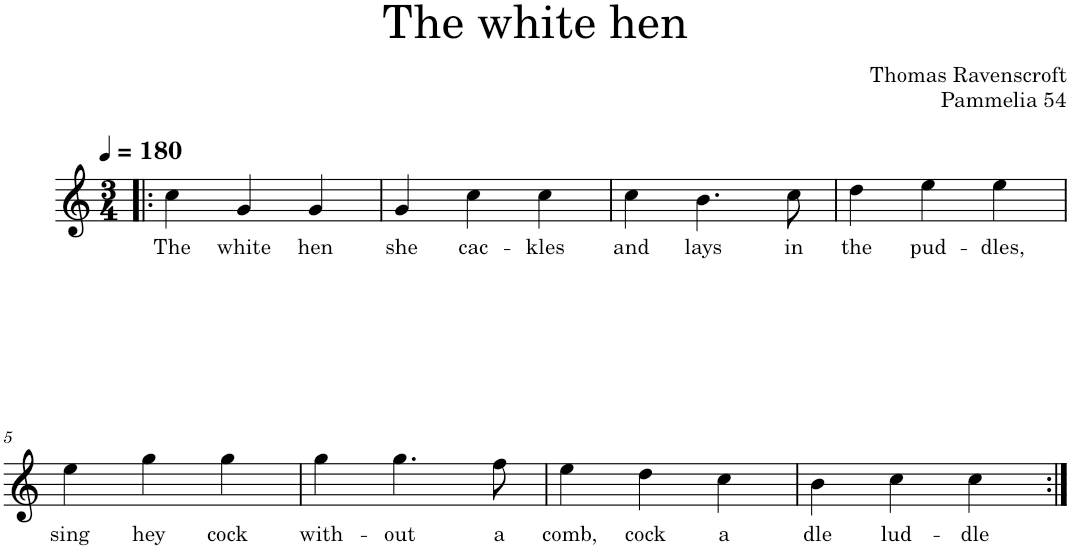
**kern	**text
*part1	*part1
*staff1	*staff1
*I"Voice	*
*I'Vo.	*
*clefG2	*
*k[]	*
*M3/4	*
*MM180	*
=1!|:	=1!|:
!	!LO:LY:b
4cc\	The
!	!LO:LY:b
4g/	white
!	!LO:LY:b
4g/	hen
=2	=2
!	!LO:LY:b
4g/	she
!	!LO:LY:b
4cc\	cac-
!	!LO:LY:b
4cc\	-kles
=3	=3
!	!LO:LY:b
4cc\	and
!	!LO:LY:b
4.b\	lays
!	!LO:LY:b
8cc\	in
=4	=4
!	!LO:LY:b
4dd\	the
!	!LO:LY:b
4ee\	pud-
!	!LO:LY:b
4ee\	-dles,
!!LO:LB:g=z
=5	=5
!	!LO:LY:b
4ee\	sing
!	!LO:LY:b
4gg\	hey
!	!LO:LY:b
4gg\	cock
=6	=6
!	!LO:LY:b
4gg\	with-
!	!LO:LY:b
4.gg\	-out
!	!LO:LY:b
8ff\	a
=7	=7
!	!LO:LY:b
4ee\	comb,
!	!LO:LY:b
4dd\	cock
!	!LO:LY:b
4cc\	a
=8	=8
!	!LO:LY:b
4b\	dle
!	!LO:LY:b
4cc\	lud-
!	!LO:LY:b
4cc\	-dle
=:|!	=:|!
*-	*-
